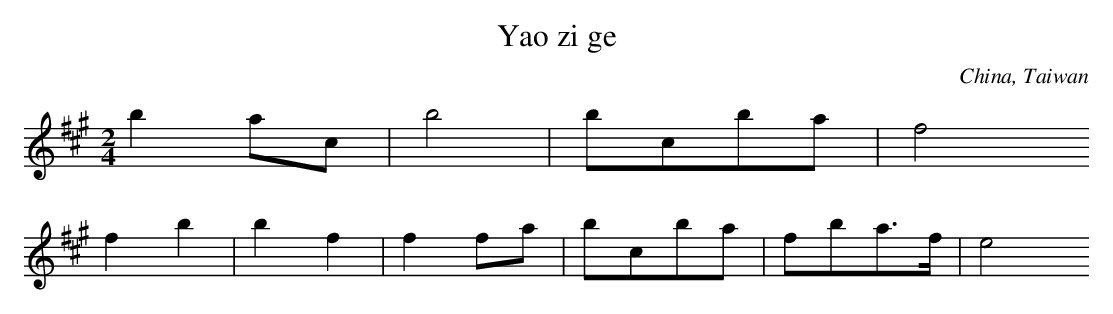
X:1
T: Yao zi ge
O: China, Taiwan
M: 2/4
L: 1/16
K: A
b4a2c2 | b8 | b2c2b2a2 | f8
f4b4 | b4f4 | f4f2a2 | b2c2b2a2 | f2b2a3f | e8
